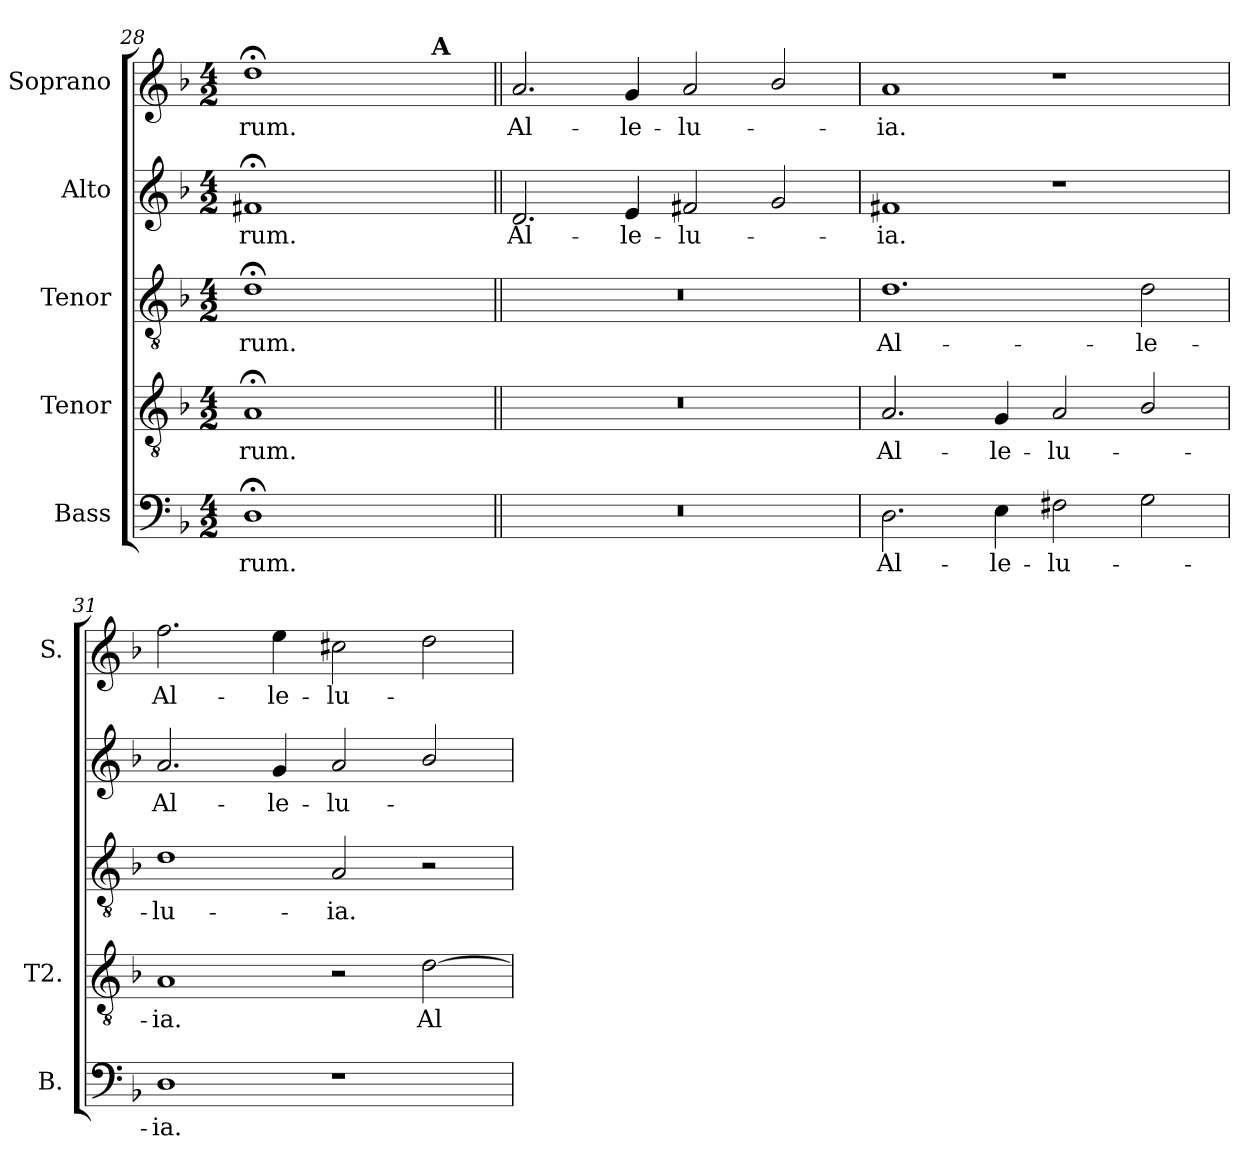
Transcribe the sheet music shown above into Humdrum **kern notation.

**kern	**text	**kern	**text	**kern	**text	**kern	**text	**kern	**text
*part5	*part5	*part4	*part4	*part3	*part3	*part2	*part2	*part1	*part1
*staff5	*staff5	*staff4	*staff4	*staff3	*staff3	*staff2	*staff2	*staff1	*staff1
*I"Bass	*	*I"Tenor	*	*I"Tenor	*	*I"Alto	*	*I"Soprano	*
*I'B.	*	*I'T2.	*	*	*	*	*	*I'S.	*
*clefF4	*	*clefGv2	*	*clefGv2	*	*clefG2	*	*clefG2	*
*	*	*ITrd7c12	*	*ITrd7c12	*	*	*	*	*
*k[b-]	*	*k[b-]	*	*k[b-]	*	*k[b-]	*	*k[b-]	*
*F:	*	*F:	*	*F:	*	*F:	*	*F:	*
*M4/2	*	*M4/2	*	*M4/2	*	*M4/2	*	*M4/2	*
=28	=28	=28	=28	=28	=28	=28	=28	=28	=28
!	!LO:LY:b:color=#000000	!	!	!	!	!	!	!	!
!	!	!	!LO:LY:b:color=#000000	!	!	!	!	!	!
!	!	!	!	!	!LO:LY:b:color=#000000	!	!	!	!
!	!	!	!	!	!	!	!LO:LY:b:color=#000000	!	!
!	!	!	!	!	!	!	!	!	!LO:LY:b:color=#000000
*	*	*	*	*	*	*	*	*^	*
1D;i	-rum.	1AA;i	-rum.	1D;i	-rum.	1f#X;i	-rum.	1dd;i	2ryy	-rum.
.	.	.	.	.	.	.	.	.	8ryy	.
.	.	.	.	.	.	.	.	.	16ryy	.
.	.	.	.	.	.	.	.	.	32ryy	.
.	.	.	.	.	.	.	.	.	64ryy	.
.	.	.	.	.	.	.	.	.	128ryy	.
.	.	.	.	.	.	.	.	.	512ryy	.
!	!	!	!	!	!	!	!	!	!LO:TX:a:B:t=A	!
.	.	.	.	.	.	.	.	.	4ryy	.
.	.	.	.	.	.	.	.	.	256.ryy	.
!!LO:PB:g=z
=29||	=29||	=29||	=29||	=29||	=29||	=29||	=29||	=29||	=29||	=29||
!LO:N:vis=1	!	!LO:N:vis=1	!	!LO:N:vis=1	!	!	!	!	!	!
*	*	*	*	*	*	*	*	*v	*v	*
*	*	*	*	*	*	*	*	*^	*
!	!	!	!	!	!	!	!LO:LY:b:color=#000000	!	!	!
*	*	*	*	*	*	*	*	*v	*v	*
*	*	*	*	*	*	*	*	*^	*
!	!	!	!	!	!	!	!	!	!	!LO:LY:b:color=#000000
*	*	*	*	*	*	*	*	*v	*v	*
0r	.	0r	.	0r	.	2.di/	Al-	2.ai/	Al-
!	!	!	!	!	!	!	!LO:LY:b:color=#000000	!	!
!	!	!	!	!	!	!	!	!	!LO:LY:b:color=#000000
.	.	.	.	.	.	4ei/	-le-	4gi/	-le-
!	!	!	!	!	!	!	!LO:LY:b:color=#000000	!	!
!	!	!	!	!	!	!	!	!	!LO:LY:b:color=#000000
.	.	.	.	.	.	2f#Xi/	-lu-	2ai/	-lu-
.	.	.	.	.	.	2gi/	.	2b-i/	.
=30	=30	=30	=30	=30	=30	=30	=30	=30	=30
!	!LO:LY:b:color=#000000	!	!	!	!	!	!	!	!
!	!	!	!LO:LY:b:color=#000000	!	!	!	!	!	!
!	!	!	!	!	!LO:LY:b:color=#000000	!	!	!	!
!	!	!	!	!	!	!	!LO:LY:b:color=#000000	!	!
!	!	!	!	!	!	!	!	!	!LO:LY:b:color=#000000
2.Di\	Al-	2.AAi/	Al-	1.Di	Al-	1f#Xi	-ia.	1ai	-ia.
!	!LO:LY:b:color=#000000	!	!	!	!	!	!	!	!
!	!	!	!LO:LY:b:color=#000000	!	!	!	!	!	!
4Ei\	-le-	4GGi/	-le-	.	.	.	.	.	.
!	!LO:LY:b:color=#000000	!	!	!	!	!	!	!	!
!	!	!	!LO:LY:b:color=#000000	!	!	!	!	!	!
2F#Xi\	-lu-	2AAi/	-lu-	.	.	1r	.	1r	.
!	!	!	!	!	!LO:LY:b:color=#000000	!	!	!	!
2Gi\	.	2BB-i/	.	2Di\	-le-	.	.	.	.
=31	=31	=31	=31	=31	=31	=31	=31	=31	=31
!	!LO:LY:b:color=#000000	!	!	!	!	!	!	!	!
!	!	!	!LO:LY:b:color=#000000	!	!	!	!	!	!
!	!	!	!	!	!LO:LY:b:color=#000000	!	!	!	!
!	!	!	!	!	!	!	!LO:LY:b:color=#000000	!	!
!	!	!	!	!	!	!	!	!	!LO:LY:b:color=#000000
1Di	-ia.	1AAi	-ia.	1Di	-lu-	2.ai/	Al-	2.ffi\	Al-
!	!	!	!	!	!	!	!LO:LY:b:color=#000000	!	!
!	!	!	!	!	!	!	!	!	!LO:LY:b:color=#000000
.	.	.	.	.	.	4gi/	-le-	4eei\	-le-
!	!	!	!	!	!LO:LY:b:color=#000000	!	!	!	!
!	!	!	!	!	!	!	!LO:LY:b:color=#000000	!	!
!	!	!	!	!	!	!	!	!	!LO:LY:b:color=#000000
1r	.	2r	.	2AAi/	-ia.	2ai/	-lu-	2cc#Xi\	-lu-
!	!	!	!LO:LY:b:color=#000000	!	!	!	!	!	!
.	.	[2Di\	Al-	2r	.	2b-i/	.	2ddi\	.
=	=	=	=	=	=	=	=	=	=
*-	*-	*-	*-	*-	*-	*-	*-	*-	*-
